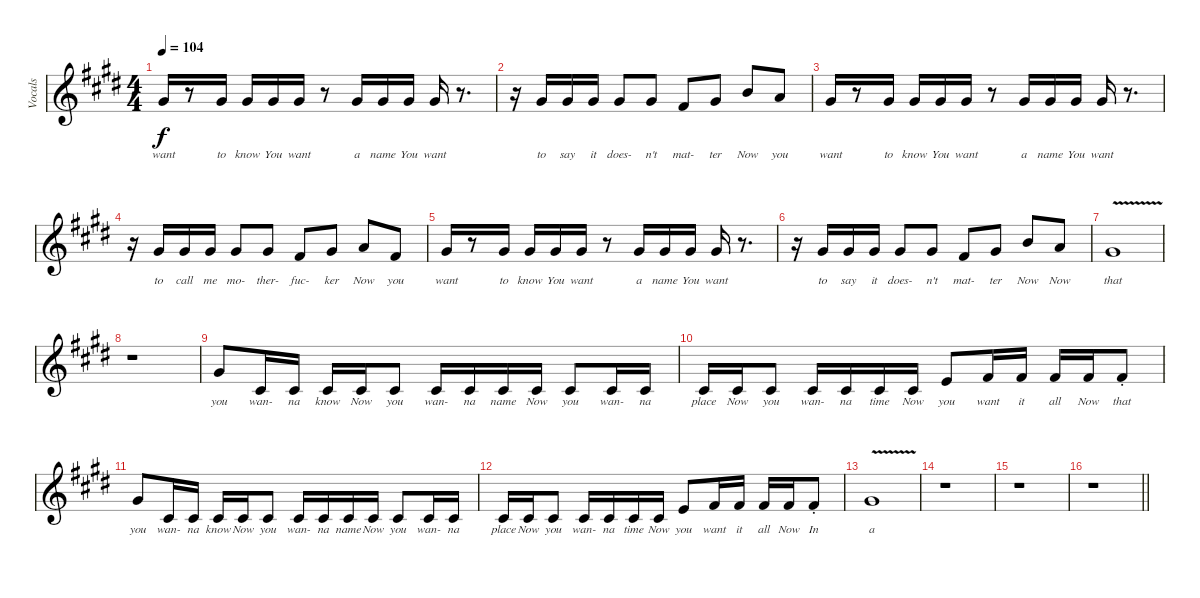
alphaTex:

\track ("Vocals" "Vocals") {instrument lead6voice}
\staff {score}
\tuning (D4 A3 F3 C3 G2 C2) {hide}
\ts (4 4)
\tempo 104
\clef g2
\ks e
6.1.16{lyrics (0 "want") lyrics (1 "") lyrics (2 "") lyrics (3 "") lyrics (4 "") dy f} r.8 6.1.16{lyrics (0 "to") lyrics (1 "") lyrics (2 "") lyrics (3 "") lyrics (4 "")} 6.1.16{lyrics (0 "know") lyrics (1 "") lyrics (2 "") lyrics (3 "") lyrics (4 "")} 6.1.16{lyrics (0 "You") lyrics (1 "") lyrics (2 "") lyrics (3 "") lyrics (4 "")} 6.1.16{lyrics (0 "want") lyrics (1 "") lyrics (2 "") lyrics (3 "") lyrics (4 "")} r.8 6.1.16{lyrics (0 "a") lyrics (1 "") lyrics (2 "") lyrics (3 "") lyrics (4 "")} 6.1.16{lyrics (0 "name") lyrics (1 "") lyrics (2 "") lyrics (3 "") lyrics (4 "")} 6.1.16{lyrics (0 "You") lyrics (1 "") lyrics (2 "") lyrics (3 "") lyrics (4 "")} 6.1.16{lyrics (0 "want") lyrics (1 "") lyrics (2 "") lyrics (3 "") lyrics (4 "")} r.8{d} |
r.16 6.1.16{lyrics (0 "to") lyrics (1 "") lyrics (2 "") lyrics (3 "") lyrics (4 "")} 6.1.16{lyrics (0 "say") lyrics (1 "") lyrics (2 "") lyrics (3 "") lyrics (4 "")} 6.1.16{lyrics (0 "it") lyrics (1 "") lyrics (2 "") lyrics (3 "") lyrics (4 "")} 6.1.8{lyrics (0 "does-") lyrics (1 "") lyrics (2 "") lyrics (3 "") lyrics (4 "")} 6.1.8{lyrics (0 "n't") lyrics (1 "") lyrics (2 "") lyrics (3 "") lyrics (4 "")} 9.2.8{lyrics (0 "mat-") lyrics (1 "") lyrics (2 "") lyrics (3 "") lyrics (4 "")} 6.1.8{lyrics (0 "ter") lyrics (1 "") lyrics (2 "") lyrics (3 "") lyrics (4 "")} 9.1.8{lyrics (0 "Now") lyrics (1 "") lyrics (2 "") lyrics (3 "") lyrics (4 "")} 7.1.8{lyrics (0 "you") lyrics (1 "") lyrics (2 "") lyrics (3 "") lyrics (4 "")} |
6.1.16{lyrics (0 "want") lyrics (1 "") lyrics (2 "") lyrics (3 "") lyrics (4 "")} r.8 6.1.16{lyrics (0 "to") lyrics (1 "") lyrics (2 "") lyrics (3 "") lyrics (4 "")} 6.1.16{lyrics (0 "know") lyrics (1 "") lyrics (2 "") lyrics (3 "") lyrics (4 "")} 6.1.16{lyrics (0 "You") lyrics (1 "") lyrics (2 "") lyrics (3 "") lyrics (4 "")} 6.1.16{lyrics (0 "want") lyrics (1 "") lyrics (2 "") lyrics (3 "") lyrics (4 "")} r.8 6.1.16{lyrics (0 "a") lyrics (1 "") lyrics (2 "") lyrics (3 "") lyrics (4 "")} 6.1.16{lyrics (0 "name") lyrics (1 "") lyrics (2 "") lyrics (3 "") lyrics (4 "")} 6.1.16{lyrics (0 "You") lyrics (1 "") lyrics (2 "") lyrics (3 "") lyrics (4 "")} 6.1.16{lyrics (0 "want") lyrics (1 "") lyrics (2 "") lyrics (3 "") lyrics (4 "")} r.8{d} |
r.16 6.1.16{lyrics (0 "to") lyrics (1 "") lyrics (2 "") lyrics (3 "") lyrics (4 "")} 6.1.16{lyrics (0 "call") lyrics (1 "") lyrics (2 "") lyrics (3 "") lyrics (4 "")} 6.1.16{lyrics (0 "me") lyrics (1 "") lyrics (2 "") lyrics (3 "") lyrics (4 "")} 6.1.8{lyrics (0 "mo-") lyrics (1 "") lyrics (2 "") lyrics (3 "") lyrics (4 "")} 6.1.8{lyrics (0 "ther-") lyrics (1 "") lyrics (2 "") lyrics (3 "") lyrics (4 "")} 9.2.8{lyrics (0 "fuc-") lyrics (1 "") lyrics (2 "") lyrics (3 "") lyrics (4 "")} 6.1.8{lyrics (0 "ker") lyrics (1 "") lyrics (2 "") lyrics (3 "") lyrics (4 "")} 7.1.8{lyrics (0 "Now") lyrics (1 "") lyrics (2 "") lyrics (3 "") lyrics (4 "")} 9.2.8{lyrics (0 "you") lyrics (1 "") lyrics (2 "") lyrics (3 "") lyrics (4 "")} |
6.1.16{lyrics (0 "want") lyrics (1 "") lyrics (2 "") lyrics (3 "") lyrics (4 "")} r.8 6.1.16{lyrics (0 "to") lyrics (1 "") lyrics (2 "") lyrics (3 "") lyrics (4 "")} 6.1.16{lyrics (0 "know") lyrics (1 "") lyrics (2 "") lyrics (3 "") lyrics (4 "")} 6.1.16{lyrics (0 "You") lyrics (1 "") lyrics (2 "") lyrics (3 "") lyrics (4 "")} 6.1.16{lyrics (0 "want") lyrics (1 "") lyrics (2 "") lyrics (3 "") lyrics (4 "")} r.8 6.1.16{lyrics (0 "a") lyrics (1 "") lyrics (2 "") lyrics (3 "") lyrics (4 "")} 6.1.16{lyrics (0 "name") lyrics (1 "") lyrics (2 "") lyrics (3 "") lyrics (4 "")} 6.1.16{lyrics (0 "You") lyrics (1 "") lyrics (2 "") lyrics (3 "") lyrics (4 "")} 6.1.16{lyrics (0 "want") lyrics (1 "") lyrics (2 "") lyrics (3 "") lyrics (4 "")} r.8{d} |
r.16 6.1.16{lyrics (0 "to") lyrics (1 "") lyrics (2 "") lyrics (3 "") lyrics (4 "")} 6.1.16{lyrics (0 "say") lyrics (1 "") lyrics (2 "") lyrics (3 "") lyrics (4 "")} 6.1.16{lyrics (0 "it") lyrics (1 "") lyrics (2 "") lyrics (3 "") lyrics (4 "")} 6.1.8{lyrics (0 "does-") lyrics (1 "") lyrics (2 "") lyrics (3 "") lyrics (4 "")} 6.1.8{lyrics (0 "n't") lyrics (1 "") lyrics (2 "") lyrics (3 "") lyrics (4 "")} 9.2.8{lyrics (0 "mat-") lyrics (1 "") lyrics (2 "") lyrics (3 "") lyrics (4 "")} 6.1.8{lyrics (0 "ter") lyrics (1 "") lyrics (2 "") lyrics (3 "") lyrics (4 "")} 9.1.8{lyrics (0 "Now") lyrics (1 "") lyrics (2 "") lyrics (3 "") lyrics (4 "")} 7.1.8{lyrics (0 "Now") lyrics (1 "") lyrics (2 "") lyrics (3 "") lyrics (4 "")} |
6.1{v}.1{lyrics (0 "that") lyrics (1 "") lyrics (2 "") lyrics (3 "") lyrics (4 "")} |
r.1 |
6.1.8{lyrics (0 "you") lyrics (1 "") lyrics (2 "") lyrics (3 "") lyrics (4 "")} 8.3.16{lyrics (0 "wan-") lyrics (1 "") lyrics (2 "") lyrics (3 "") lyrics (4 "")} 8.3.16{lyrics (0 "na") lyrics (1 "") lyrics (2 "") lyrics (3 "") lyrics (4 "")} 8.3.16{lyrics (0 "know") lyrics (1 "") lyrics (2 "") lyrics (3 "") lyrics (4 "")} 8.3.16{lyrics (0 "Now") lyrics (1 "") lyrics (2 "") lyrics (3 "") lyrics (4 "")} 8.3.8{lyrics (0 "you") lyrics (1 "") lyrics (2 "") lyrics (3 "") lyrics (4 "")} 8.3.16{lyrics (0 "wan-") lyrics (1 "") lyrics (2 "") lyrics (3 "") lyrics (4 "")} 8.3.16{lyrics (0 "na") lyrics (1 "") lyrics (2 "") lyrics (3 "") lyrics (4 "")} 8.3.16{lyrics (0 "name") lyrics (1 "") lyrics (2 "") lyrics (3 "") lyrics (4 "")} 8.3.16{lyrics (0 "Now") lyrics (1 "") lyrics (2 "") lyrics (3 "") lyrics (4 "")} 8.3.8{lyrics (0 "you") lyrics (1 "") lyrics (2 "") lyrics (3 "") lyrics (4 "")} 8.3.16{lyrics (0 "wan-") lyrics (1 "") lyrics (2 "") lyrics (3 "") lyrics (4 "")} 8.3.16{lyrics (0 "na") lyrics (1 "") lyrics (2 "") lyrics (3 "") lyrics (4 "")} |
8.3.16{lyrics (0 "place") lyrics (1 "") lyrics (2 "") lyrics (3 "") lyrics (4 "")} 8.3.16{lyrics (0 "Now") lyrics (1 "") lyrics (2 "") lyrics (3 "") lyrics (4 "")} 8.3.8{lyrics (0 "you") lyrics (1 "") lyrics (2 "") lyrics (3 "") lyrics (4 "")} 8.3.16{lyrics (0 "wan-") lyrics (1 "") lyrics (2 "") lyrics (3 "") lyrics (4 "")} 8.3.16{lyrics (0 "na") lyrics (1 "") lyrics (2 "") lyrics (3 "") lyrics (4 "")} 8.3.16{lyrics (0 "time") lyrics (1 "") lyrics (2 "") lyrics (3 "") lyrics (4 "")} 8.3.16{lyrics (0 "Now") lyrics (1 "") lyrics (2 "") lyrics (3 "") lyrics (4 "")} 7.2.8{lyrics (0 "you") lyrics (1 "") lyrics (2 "") lyrics (3 "") lyrics (4 "")} 9.2.16{lyrics (0 "want") lyrics (1 "") lyrics (2 "") lyrics (3 "") lyrics (4 "")} 9.2.16{lyrics (0 "it") lyrics (1 "") lyrics (2 "") lyrics (3 "") lyrics (4 "")} 9.2.16{lyrics (0 "all") lyrics (1 "") lyrics (2 "") lyrics (3 "") lyrics (4 "")} 9.2.16{lyrics (0 "Now") lyrics (1 "") lyrics (2 "") lyrics (3 "") lyrics (4 "")} 9.2{st}.8{lyrics (0 "that") lyrics (1 "") lyrics (2 "") lyrics (3 "") lyrics (4 "")} |
6.1.8{lyrics (0 "you") lyrics (1 "") lyrics (2 "") lyrics (3 "") lyrics (4 "")} 8.3.16{lyrics (0 "wan-") lyrics (1 "") lyrics (2 "") lyrics (3 "") lyrics (4 "")} 8.3.16{lyrics (0 "na") lyrics (1 "") lyrics (2 "") lyrics (3 "") lyrics (4 "")} 8.3.16{lyrics (0 "know") lyrics (1 "") lyrics (2 "") lyrics (3 "") lyrics (4 "")} 8.3.16{lyrics (0 "Now") lyrics (1 "") lyrics (2 "") lyrics (3 "") lyrics (4 "")} 8.3.8{lyrics (0 "you") lyrics (1 "") lyrics (2 "") lyrics (3 "") lyrics (4 "")} 8.3.16{lyrics (0 "wan-") lyrics (1 "") lyrics (2 "") lyrics (3 "") lyrics (4 "")} 8.3.16{lyrics (0 "na") lyrics (1 "") lyrics (2 "") lyrics (3 "") lyrics (4 "")} 8.3.16{lyrics (0 "name") lyrics (1 "") lyrics (2 "") lyrics (3 "") lyrics (4 "")} 8.3.16{lyrics (0 "Now") lyrics (1 "") lyrics (2 "") lyrics (3 "") lyrics (4 "")} 8.3.8{lyrics (0 "you") lyrics (1 "") lyrics (2 "") lyrics (3 "") lyrics (4 "")} 8.3.16{lyrics (0 "wan-") lyrics (1 "") lyrics (2 "") lyrics (3 "") lyrics (4 "")} 8.3.16{lyrics (0 "na") lyrics (1 "") lyrics (2 "") lyrics (3 "") lyrics (4 "")} |
8.3.16{lyrics (0 "place") lyrics (1 "") lyrics (2 "") lyrics (3 "") lyrics (4 "")} 8.3.16{lyrics (0 "Now") lyrics (1 "") lyrics (2 "") lyrics (3 "") lyrics (4 "")} 8.3.8{lyrics (0 "you") lyrics (1 "") lyrics (2 "") lyrics (3 "") lyrics (4 "")} 8.3.16{lyrics (0 "wan-") lyrics (1 "") lyrics (2 "") lyrics (3 "") lyrics (4 "")} 8.3.16{lyrics (0 "na") lyrics (1 "") lyrics (2 "") lyrics (3 "") lyrics (4 "")} 8.3.16{lyrics (0 "time") lyrics (1 "") lyrics (2 "") lyrics (3 "") lyrics (4 "")} 8.3.16{lyrics (0 "Now") lyrics (1 "") lyrics (2 "") lyrics (3 "") lyrics (4 "")} 7.2.8{lyrics (0 "you") lyrics (1 "") lyrics (2 "") lyrics (3 "") lyrics (4 "")} 9.2.16{lyrics (0 "want") lyrics (1 "") lyrics (2 "") lyrics (3 "") lyrics (4 "")} 9.2.16{lyrics (0 "it") lyrics (1 "") lyrics (2 "") lyrics (3 "") lyrics (4 "")} 9.2.16{lyrics (0 "all") lyrics (1 "") lyrics (2 "") lyrics (3 "") lyrics (4 "")} 9.2.16{lyrics (0 "Now") lyrics (1 "") lyrics (2 "") lyrics (3 "") lyrics (4 "")} 9.2{st}.8{lyrics (0 "In") lyrics (1 "") lyrics (2 "") lyrics (3 "") lyrics (4 "")} |
6.1{v}.1{lyrics (0 "a") lyrics (1 "") lyrics (2 "") lyrics (3 "") lyrics (4 "")} |
r.1 |
r.1 |
\barLineRight lightlight
r.1
